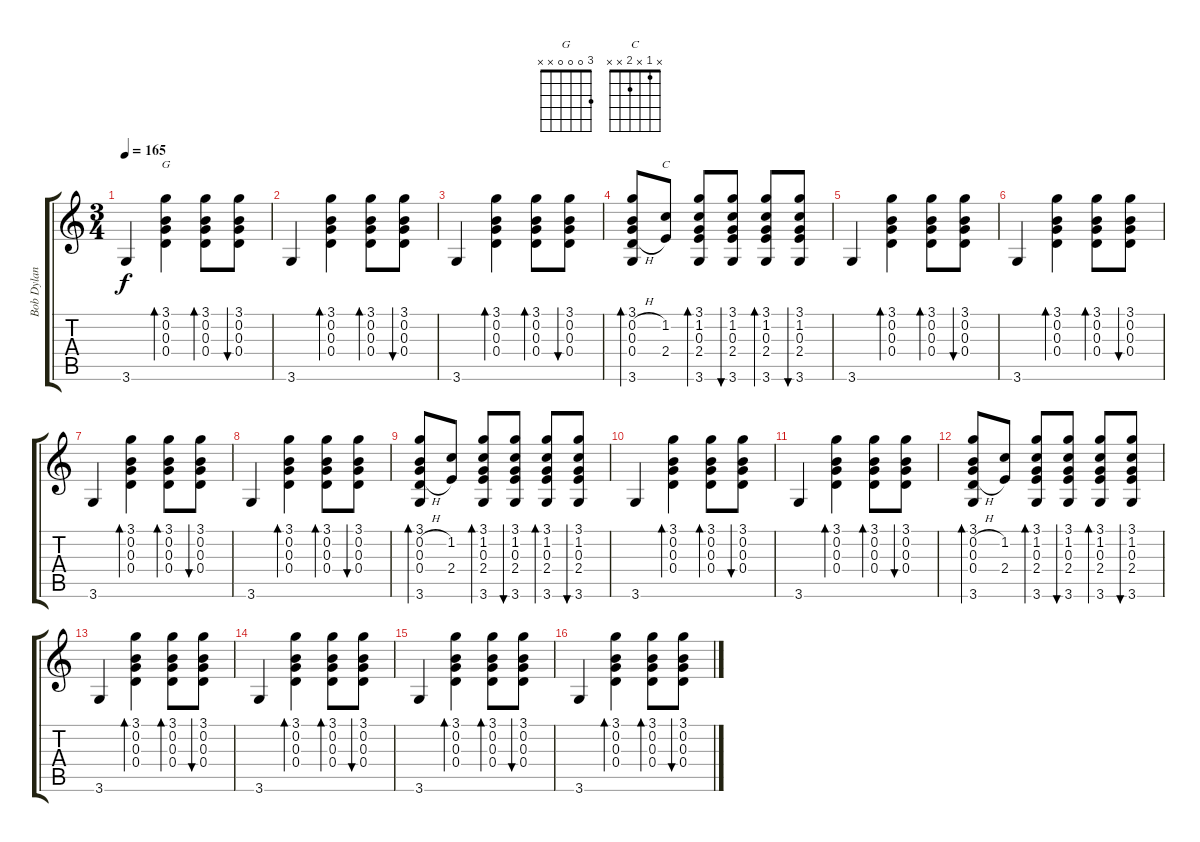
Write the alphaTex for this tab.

\track ("Bob Dylan Guitar" "Bob Dylan ") {instrument acousticguitarnylon}
\staff {score tabs}
\tuning (E4 B3 G3 D3 A2 E2) {hide}
\chord ("G" 3 0 0 0 x x)
\chord ("C" x 1 x 2 x x)
\ts (3 4)
\tempo 165
\clef g2
\ks c
3.6.4{dy f} (3.1 0.2 0.3 0.4).4{bd 60 ch "G"} (3.1 0.2 0.3 0.4).8{bd 60} (3.1 0.2 0.3 0.4).8{bu 60} |
3.6.4 (3.1 0.2 0.3 0.4).4{bd 60} (3.1 0.2 0.3 0.4).8{bd 60} (3.1 0.2 0.3 0.4).8{bu 60} |
3.6.4 (3.1 0.2 0.3 0.4).4{bd 60} (3.1 0.2 0.3 0.4).8{bd 60} (3.1 0.2 0.3 0.4).8{bu 60} |
(3.1 0.2{h} 0.3 0.4{h} 3.6).8{bd 60} (1.2 2.4).8{ch "C"} (3.1 1.2 0.3 2.4 3.6).8{bd 60} (3.1 1.2 0.3 2.4 3.6).8{bu 60} (3.1 1.2 0.3 2.4 3.6).8{bd 60} (3.1 1.2 0.3 2.4 3.6).8{bu 60} |
3.6.4 (3.1 0.2 0.3 0.4).4{bd 60} (3.1 0.2 0.3 0.4).8{bd 60} (3.1 0.2 0.3 0.4).8{bu 60} |
3.6.4 (3.1 0.2 0.3 0.4).4{bd 60} (3.1 0.2 0.3 0.4).8{bd 60} (3.1 0.2 0.3 0.4).8{bu 60} |
3.6.4 (3.1 0.2 0.3 0.4).4{bd 60} (3.1 0.2 0.3 0.4).8{bd 60} (3.1 0.2 0.3 0.4).8{bu 60} |
3.6.4 (3.1 0.2 0.3 0.4).4{bd 60} (3.1 0.2 0.3 0.4).8{bd 60} (3.1 0.2 0.3 0.4).8{bu 60} |
(3.1 0.2{h} 0.3 0.4{h} 3.6).8{bd 60} (1.2 2.4).8 (3.1 1.2 0.3 2.4 3.6).8{bd 60} (3.1 1.2 0.3 2.4 3.6).8{bu 60} (3.1 1.2 0.3 2.4 3.6).8{bd 60} (3.1 1.2 0.3 2.4 3.6).8{bu 60} |
3.6.4 (3.1 0.2 0.3 0.4).4{bd 60} (3.1 0.2 0.3 0.4).8{bd 60} (3.1 0.2 0.3 0.4).8{bu 60} |
3.6.4 (3.1 0.2 0.3 0.4).4{bd 60} (3.1 0.2 0.3 0.4).8{bd 60} (3.1 0.2 0.3 0.4).8{bu 60} |
(3.1 0.2{h} 0.3 0.4{h} 3.6).8{bd 60} (1.2 2.4).8 (3.1 1.2 0.3 2.4 3.6).8{bd 60} (3.1 1.2 0.3 2.4 3.6).8{bu 60} (3.1 1.2 0.3 2.4 3.6).8{bd 60} (3.1 1.2 0.3 2.4 3.6).8{bu 60} |
3.6.4 (3.1 0.2 0.3 0.4).4{bd 60} (3.1 0.2 0.3 0.4).8{bd 60} (3.1 0.2 0.3 0.4).8{bu 60} |
3.6.4 (3.1 0.2 0.3 0.4).4{bd 60} (3.1 0.2 0.3 0.4).8{bd 60} (3.1 0.2 0.3 0.4).8{bu 60} |
3.6.4 (3.1 0.2 0.3 0.4).4{bd 60} (3.1 0.2 0.3 0.4).8{bd 60} (3.1 0.2 0.3 0.4).8{bu 60} |
3.6.4 (3.1 0.2 0.3 0.4).4{bd 60} (3.1 0.2 0.3 0.4).8{bd 60} (3.1 0.2 0.3 0.4).8{bu 60}
